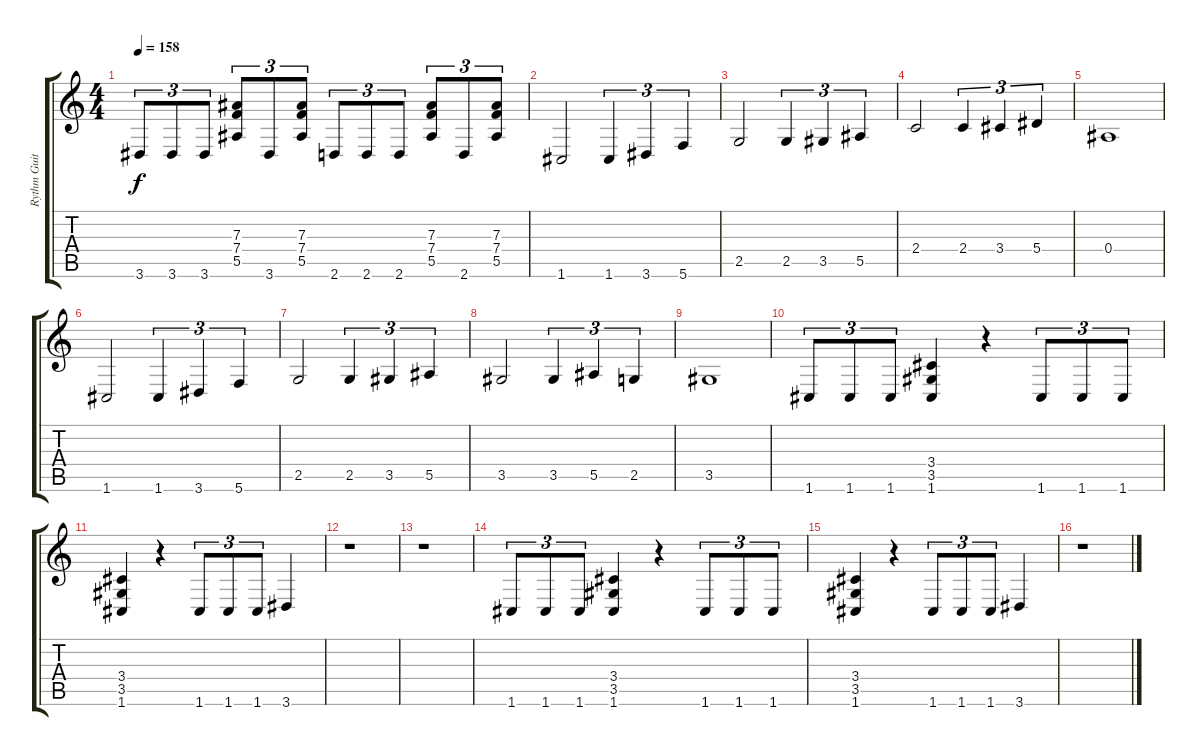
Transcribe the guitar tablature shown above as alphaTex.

\track ("Rythm Guitar" "Rythm Guit") {instrument distortionguitar}
\staff {score tabs}
\tuning (C4 G3 Eb3 Bb2 F2 C2) {hide}
\ts (4 4)
\tempo 158
\clef g2
\ks c
3.6.8{tu (3 2) dy f} 3.6.8{tu (3 2)} 3.6.8{tu (3 2)} (7.3 7.4 5.5).8{tu (3 2)} 3.6.8{tu (3 2)} (7.3 7.4 5.5).8{tu (3 2)} 2.6.8{tu (3 2)} 2.6.8{tu (3 2)} 2.6.8{tu (3 2)} (7.3 7.4 5.5).8{tu (3 2)} 2.6.8{tu (3 2)} (7.3 7.4 5.5).8{tu (3 2)} |
1.6.2 1.6.4{tu (3 2)} 3.6.4{tu (3 2)} 5.6.4{tu (3 2)} |
2.5.2 2.5.4{tu (3 2)} 3.5.4{tu (3 2)} 5.5.4{tu (3 2)} |
2.4.2 2.4.4{tu (3 2)} 3.4.4{tu (3 2)} 5.4.4{tu (3 2)} |
0.4.1 |
1.6.2 1.6.4{tu (3 2)} 3.6.4{tu (3 2)} 5.6.4{tu (3 2)} |
2.5.2 2.5.4{tu (3 2)} 3.5.4{tu (3 2)} 5.5.4{tu (3 2)} |
3.5.2 3.5.4{tu (3 2)} 5.5.4{tu (3 2)} 2.5.4{tu (3 2)} |
3.5.1 |
1.6.8{tu (3 2)} 1.6.8{tu (3 2)} 1.6.8{tu (3 2)} (3.4 3.5 1.6).4 r.4 1.6.8{tu (3 2)} 1.6.8{tu (3 2)} 1.6.8{tu (3 2)} |
(3.4 3.5 1.6).4 r.4 1.6.8{tu (3 2)} 1.6.8{tu (3 2)} 1.6.8{tu (3 2)} 3.6.4 |
r.1 |
r.1 |
1.6.8{tu (3 2)} 1.6.8{tu (3 2)} 1.6.8{tu (3 2)} (3.4 3.5 1.6).4 r.4 1.6.8{tu (3 2)} 1.6.8{tu (3 2)} 1.6.8{tu (3 2)} |
(3.4 3.5 1.6).4 r.4 1.6.8{tu (3 2)} 1.6.8{tu (3 2)} 1.6.8{tu (3 2)} 3.6.4 |
r.1
